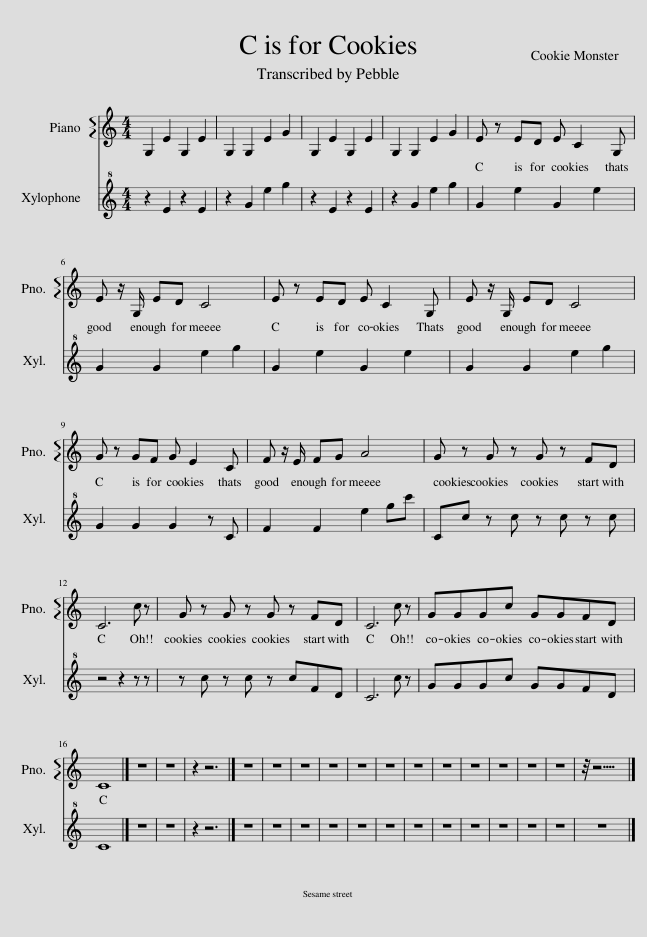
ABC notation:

X:1
%%score 1 2
L:1/8
M:4/4
I:linebreak $
K:C
V:1 treble
V:2 treble+8
V:1
 G,2 E2 G,2 E2 | G,2 G,2 E2 G2 | G,2 E2 G,2 E2 | G,2 G,2 E2 G2 | E z ED E C2 G, |$ %5
 E z/ G,/ ED C4 | E z ED E C2 G, | E z/ G,/ ED C4 |$ G z GF G E2 C | F z/ E/ FG A4 | %10
 G z G z G z FD |$ C6 c z | G z G z G z FD | C6 c z | GGGc GGFD |$ %15
 C8 |] z8 | z8 | z2 z6 |] z8 | %20
 z8 | z8 | z8 | z8 | z8 | %25
 z8 | z8 | z8 | z8 | z8 | %30
 z8 | z/4 z31/4 |] %32
V:2
 z2 E2 z2 E2 | z2 G2 e2 g2 | z2 E2 z2 E2 | z2 G2 e2 g2 | G2 e2 G2 e2 |$ %5
 G2 G2 e2 g2 | G2 e2 G2 e2 | G2 G2 e2 g2 |$ G2 G2 G2 z C | F2 F2 e2 gc' | %10
 Cc z c z c z c |$ z4 z2 z z | z c z c z cFD | C6 c z | GGGc GGFD |$ %15
 C8 |] z8 | z8 | z2 z6 |] z8 | %20
 z8 | z8 | z8 | z8 | z8 | %25
 z8 | z8 | z8 | z8 | z8 | %30
 z8 | z8 |] %32
